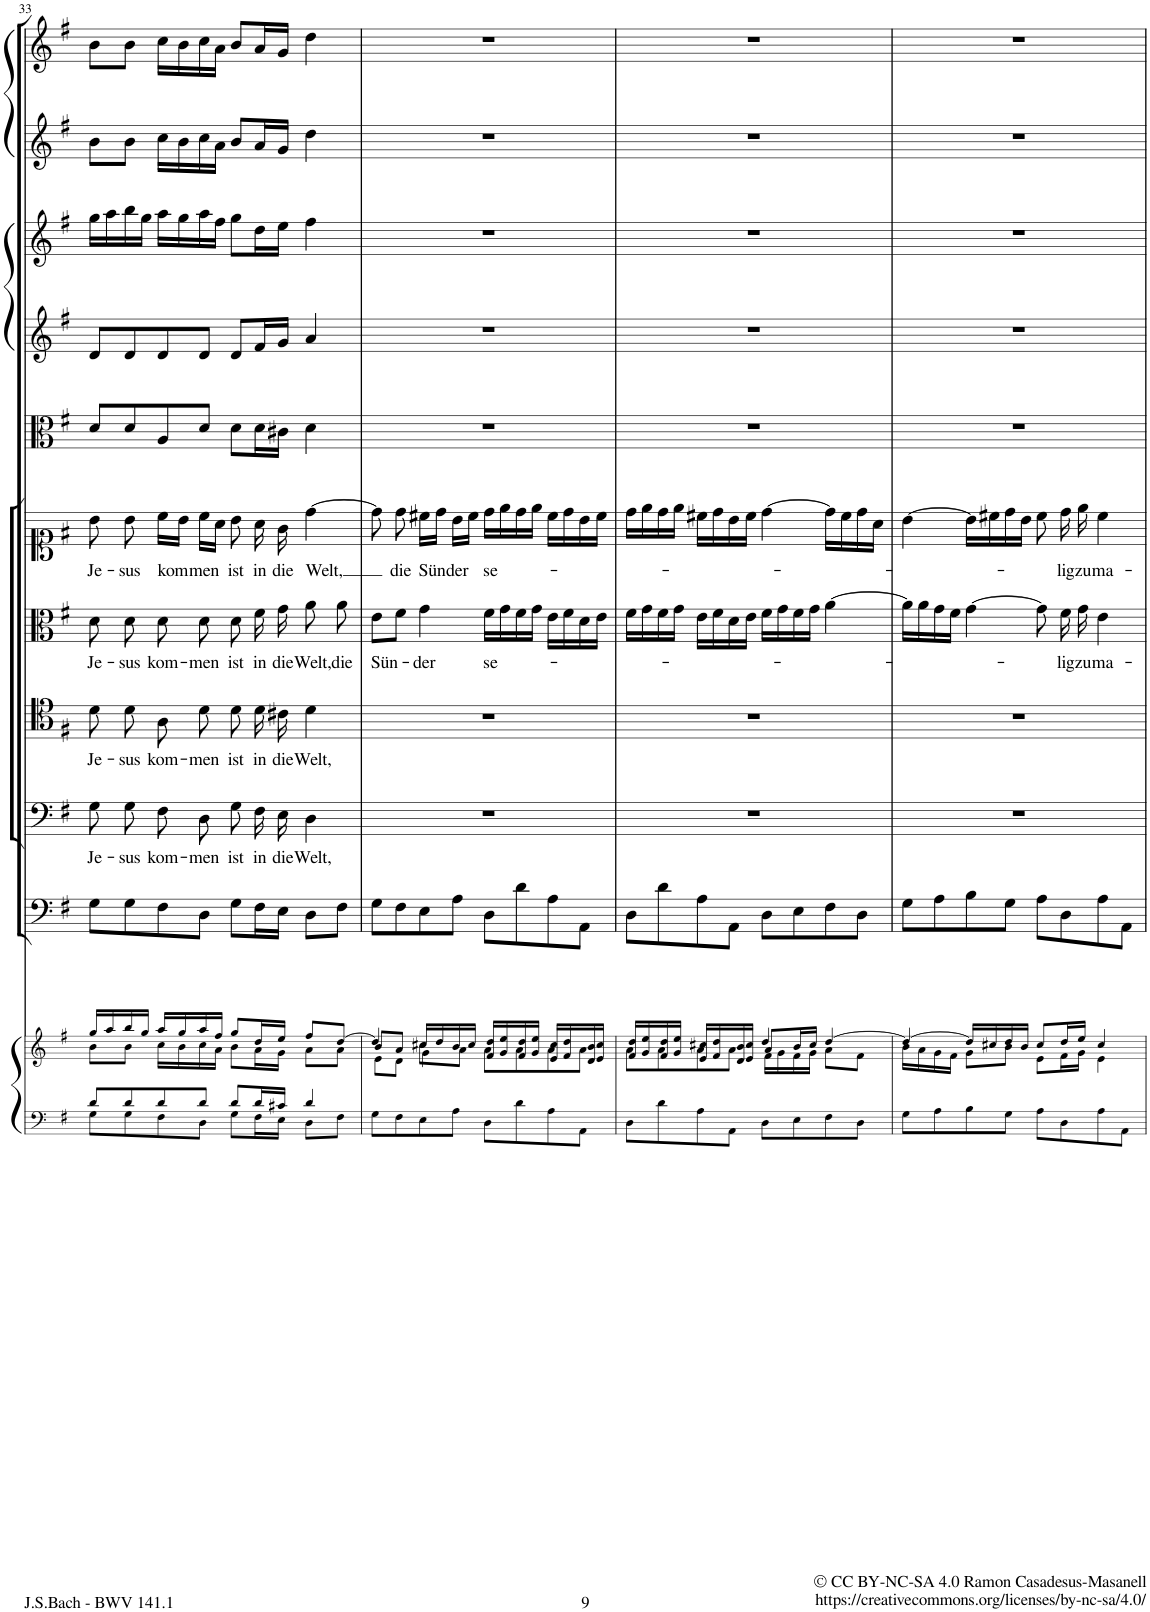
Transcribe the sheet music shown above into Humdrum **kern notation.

**kern	**kern	**kern	**kern	**text	**kern	**text	**kern	**text	**kern	**text	**kern	**kern	**kern	**kern	**kern
*part11	*part11	*part10	*part9	*part9	*part8	*part8	*part7	*part7	*part6	*part6	*part5	*part4	*part3	*part2	*part1
*staff12	*staff11	*staff10	*staff9	*staff9	*staff8	*staff8	*staff7	*staff7	*staff6	*staff6	*staff5	*staff4	*staff3	*staff2	*staff1
*I"Piano reduction	*	*I"Continuo	*I"Basso	*	*I"Tenore	*	*I"Alto	*	*I"Soprano	*	*I"Viola	*I"Violino II	*I"Violino I	*I"Oboe II	*I"Oboe I
*I'Pno	*	*	*	*	*	*	*	*	*	*	*	*	*	*I'Ob	*I'Ob
!!LO:PB:g=z
*clefF4	*clefG2	*clefF4	*clefF4	*	*clefC4	*	*clefC3	*	*clefC1	*	*clefC3	*clefG2	*clefG2	*clefG2	*clefG2
*k[f#]	*k[f#]	*k[f#]	*k[f#]	*	*k[f#]	*	*k[f#]	*	*k[f#]	*	*k[f#]	*k[f#]	*k[f#]	*k[f#]	*k[f#]
*M4/4	*M4/4	*M4/4	*M4/4	*	*M4/4	*	*M4/4	*	*M4/4	*	*M4/4	*M4/4	*M4/4	*M4/4	*M4/4
*met(c)	*met(c)	*met(c)	*met(c)	*	*met(c)	*	*met(c)	*	*met(c)	*	*met(c)	*met(c)	*met(c)	*met(c)	*met(c)
=33	=33	=33	=33	=33	=33	=33	=33	=33	=33	=33	=33	=33	=33	=33	=33
*^	*^	*	*	*	*	*	*	*	*	*	*	*	*	*	*
!	!	!	!	!	!	!LO:LY:b	!	!LO:LY:b	!	!LO:LY:b	!	!LO:LY:b	!	!	!	!	!
8d/L	8G\L	16gg/LL	8b\L	8G\L	8G\L	Je-	8d\L	Je-	8d\	Je-	8b\	Je-	8d/L	8d/L	16gg\LL	8b\L	8b\L
.	.	16aa/	.	.	.	.	.	.	.	.	.	.	.	.	16aa\	.	.
!	!	!	!	!	!	!LO:LY:b	!	!LO:LY:b	!	!LO:LY:b	!	!LO:LY:b	!	!	!	!	!
8d/	8G\	16bb/	8b\J	8G\	8G\J	-sus	8d\J	-sus	8d\	-sus	8b\	-sus	8d/	8d/	16bb\	8b\J	8b\J
.	.	16gg/JJ	.	.	.	.	.	.	.	.	.	.	.	.	16gg\JJ	.	.
!	!	!	!	!	!	!LO:LY:b	!	!LO:LY:b	!	!LO:LY:b	!	!LO:LY:b	!	!	!	!	!
8d/	8F#\	16aa/LL	16cc\LL	8F#\	8F#\L	kom-	8A\L	kom-	8d\	kom-	16cc\LL	kom-	8A/	8d/	16aa\LL	16cc\LL	16cc\LL
.	.	16gg/	16b\	.	.	.	.	.	.	.	16b\JJ	.	.	.	16gg\	16b\	16b\
!	!	!	!	!	!	!LO:LY:b	!	!LO:LY:b	!	!LO:LY:b	!	!LO:LY:b	!	!	!	!	!
8d/J	8D\J	16aa/	16cc\	8D\J	8D\J	-men	8d\J	-men	8d\	-men	16cc\LL	-men	8d/J	8d/J	16aa\	16cc\	16cc\
.	.	16ff#/JJ	16a\JJ	.	.	.	.	.	.	.	16a\JJ	.	.	.	16ff#\JJ	16a\JJ	16a\JJ
!	!	!	!	!	!	!LO:LY:b	!	!LO:LY:b	!	!LO:LY:b	!	!LO:LY:b	!	!	!	!	!
8d/L	8G\L	8gg/L	8b\L	8G\L	8G\L	ist	8d\L	ist	8d\	ist	8b\	ist	8d\L	8d/L	8gg\L	8b/L	8b/L
!	!	!	!	!	!	!LO:LY:b	!	!LO:LY:b	!	!LO:LY:b	!	!LO:LY:b	!	!	!	!	!
16d/L	16F#\L	16dd/L	16a\L	16F#\L	16F#\L	in	16d\L	in	16f#\	in	16a\	in	16d\L	16f#/L	16dd\L	16a/L	16a/L
!	!	!	!	!	!	!LO:LY:b	!	!LO:LY:b	!	!LO:LY:b	!	!LO:LY:b	!	!	!	!	!
16c#X/JJ	16E\JJ	16ee/JJ	16g\JJ	16E\JJ	16E\JJ	die	16c#X\JJ	die	16g\	die	16g\	die	16c#X\JJ	16g/JJ	16ee\JJ	16g/JJ	16g/JJ
!	!	!	!	!	!	!LO:LY:b	!	!LO:LY:b	!	!LO:LY:b	!	!LO:LY:b	!	!	!	!	!
4d/	8D\L	8ff#/L	8a\L	8D\L	4D\	Welt,	4d\	Welt,	8a\	Welt,	[4dd\	Welt,	4d\	4a/	4ff#\	4dd\	4dd\
!	!	!	!	!	!	!	!	!	!	!LO:LY:b	!	!	!	!	!	!	!
.	8F#\J	[8dd/J	8a\J	8F#\J	.	.	.	.	8a\	die	.	.	.	.	.	.	.
=34	=34	=34	=34	=34	=34	=34	=34	=34	=34	=34	=34	=34	=34	=34	=34	=34	=34
*	*	*	*^	*	*	*	*	*	*	*	*	*	*	*	*	*	*
!	!	!	!	!	!	!	!	!	!	!	!LO:LY:b	!	!	!	!	!	!	!
*v	*v	*	*	*	*	*	*	*	*	*	*	*	*	*	*	*	*	*
8G\L	4dd/]	8e\L	8b/L	8G\L	1r	.	1r	.	8e\L	Sün-	8dd\]	.	1r	1r	1r	1r	1r
!	!	!	!	!	!	!	!	!	!	!	!	!LO:LY:b	!	!	!	!	!
8F#\	.	8d\J	8a/J	8F#\	.	.	.	.	8f#\J	.	8dd\	die	.	.	.	.	.
!	!	!	!	!	!	!	!	!	!	!LO:LY:b	!	!LO:LY:b	!	!	!	!	!
8E\	16cc#X/LL	8cc#\L	4g\	8E\	.	.	.	.	4g\	-der	16cc#X\LL	Sün-	.	.	.	.	.
.	16dd/	.	.	.	.	.	.	.	.	.	16dd\JJ	.	.	.	.	.	.
!	!	!	!	!	!	!	!	!	!	!	!	!LO:LY:b	!	!	!	!	!
8A\J	16b/	8a\J	.	8A\J	.	.	.	.	.	.	16b\LL	-der	.	.	.	.	.
.	16cc#/JJ	.	.	.	.	.	.	.	.	.	16cc#\JJ	.	.	.	.	.	.
!	!	!	!	!	!	!	!	!	!	!LO:LY:b	!	!LO:LY:b	!	!	!	!	!
8D\L	16f#/ 16dd/LL	8a\L	2ryy	8D\L	.	.	.	.	16f#\LL	se-	16dd\LL	se-	.	.	.	.	.
.	16g/ 16ee/	.	.	.	.	.	.	.	16g\	.	16ee\	.	.	.	.	.	.
8d\	16f#/ 16dd/	8a\	.	8d\	.	.	.	.	16f#\	.	16dd\	.	.	.	.	.	.
.	16g/ 16ee/JJ	.	.	.	.	.	.	.	16g\JJ	.	16ee\JJ	.	.	.	.	.	.
8A\	16e/ 16cc#/LL	8a\	.	8A\	.	.	.	.	16e\LL	.	16cc#\LL	.	.	.	.	.	.
.	16f#/ 16dd/	.	.	.	.	.	.	.	16f#\	.	16dd\	.	.	.	.	.	.
8AA\J	16d/ 16b/	8a\J	.	8AA\J	.	.	.	.	16d\	.	16b\	.	.	.	.	.	.
.	16e/ 16cc#/JJ	.	.	.	.	.	.	.	16e\JJ	.	16cc#\JJ	.	.	.	.	.	.
=35	=35	=35	=35	=35	=35	=35	=35	=35	=35	=35	=35	=35	=35	=35	=35	=35	=35
8D\L	16f#/ 16dd/LL	8a\L	2ryy	8D\L	1r	.	1r	.	16f#\LL	.	16dd\LL	.	1r	1r	1r	1r	1r
.	16g/ 16ee/	.	.	.	.	.	.	.	16g\	.	16ee\	.	.	.	.	.	.
8d\	16f#/ 16dd/	8a\	.	8d\	.	.	.	.	16f#\	.	16dd\	.	.	.	.	.	.
.	16g/ 16ee/JJ	.	.	.	.	.	.	.	16g\JJ	.	16ee\JJ	.	.	.	.	.	.
8A\	16e/ 16cc#X/LL	8a\	.	8A\	.	.	.	.	16e\LL	.	16cc#X\LL	.	.	.	.	.	.
.	16f#/ 16dd/	.	.	.	.	.	.	.	16f#\	.	16dd\	.	.	.	.	.	.
8AA\J	16d/ 16b/	8a\J	.	8AA\J	.	.	.	.	16d\	.	16b\	.	.	.	.	.	.
.	16e/ 16cc#/JJ	.	.	.	.	.	.	.	16e\JJ	.	16cc#\JJ	.	.	.	.	.	.
8D\L	4dd/	16f#\LL	8a/L	8D\L	.	.	.	.	16f#\LL	.	[4dd\	.	.	.	.	.	.
.	.	16g\	.	.	.	.	.	.	16g\	.	.	.	.	.	.	.	.
8E\	.	16f#\	16b/L	8E\	.	.	.	.	16f#\	.	.	.	.	.	.	.	.
.	.	16g\JJ	16cc#/JJ	.	.	.	.	.	16g\JJ	.	.	.	.	.	.	.	.
8F#\	[4dd/	8a\L	4ryy	8F#\	.	.	.	.	[4a\	.	16dd\LL]	.	.	.	.	.	.
.	.	.	.	.	.	.	.	.	.	.	16cc#\	.	.	.	.	.	.
8D\J	.	8f#\J	.	8D\J	.	.	.	.	.	.	16dd\	.	.	.	.	.	.
.	.	.	.	.	.	.	.	.	.	.	16a\JJ	.	.	.	.	.	.
*	*	*v	*v	*	*	*	*	*	*	*	*	*	*	*	*	*	*
=36	=36	=36	=36	=36	=36	=36	=36	=36	=36	=36	=36	=36	=36	=36	=36	=36
8G\L	4dd/_	16b\LL	8G\L	1r	.	1r	.	16a\LL]	.	[4b\	.	1r	1r	1r	1r	1r
.	.	16a\	.	.	.	.	.	16a\	.	.	.	.	.	.	.	.
8A\	.	16g\	8A\	.	.	.	.	16g\	.	.	.	.	.	.	.	.
.	.	16f#\JJ	.	.	.	.	.	16f#\JJ	.	.	.	.	.	.	.	.
8B\	16dd/LL]	8g\L	8B\	.	.	.	.	[4g\	.	16b\LL]	.	.	.	.	.	.
.	16cc#X/	.	.	.	.	.	.	.	.	16cc#X\	.	.	.	.	.	.
8G\J	16dd/	8b\J	8G\J	.	.	.	.	.	.	16dd\	.	.	.	.	.	.
.	16b/JJ	.	.	.	.	.	.	.	.	16b\JJ	.	.	.	.	.	.
8A\L	8cc#/L	8e\L	8A\L	.	.	.	.	8g\]	.	8cc#\	.	.	.	.	.	.
!	!	!	!	!	!	!	!	!	!LO:LY:b	!	!LO:LY:b	!	!	!	!	!
8D\	16dd/L	16f#\L	8D\	.	.	.	.	16f#\	-lig	16dd\	-lig	.	.	.	.	.
!	!	!	!	!	!	!	!	!	!LO:LY:b	!	!LO:LY:b	!	!	!	!	!
.	16ee/JJ	16g\JJ	.	.	.	.	.	16g\	zu	16ee\	zu	.	.	.	.	.
!	!	!	!	!	!	!	!	!	!LO:LY:b	!	!LO:LY:b	!	!	!	!	!
8A\	4cc#/	4e\	8A\	.	.	.	.	4e\	ma-	4cc#\	ma-	.	.	.	.	.
8AA\J	.	.	8AA\J	.	.	.	.	.	.	.	.	.	.	.	.	.
*	*v	*v	*	*	*	*	*	*	*	*	*	*	*	*	*	*
=	=	=	=	=	=	=	=	=	=	=	=	=	=	=	=
*-	*-	*-	*-	*-	*-	*-	*-	*-	*-	*-	*-	*-	*-	*-	*-
